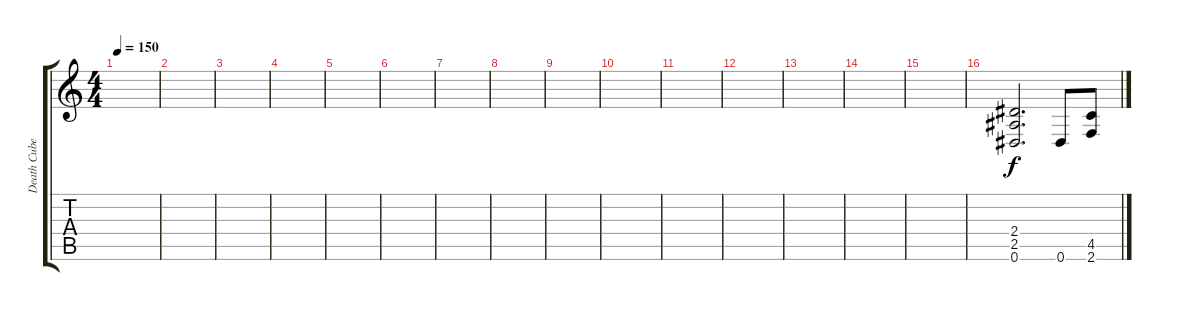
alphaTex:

\track ("Death Cube K" "Death Cube") {instrument distortionguitar}
\staff {score tabs}
\tuning (Eb4 Bb3 Gb3 Db3 Ab2 Eb2) {hide}
\ts (4 4)
\tempo 150
\clef g2
\ks c
|
|
|
|
|
|
|
|
|
|
|
|
|
|
|
(2.4 2.5 0.6).2{d} 0.6.8 (4.5 2.6).8
